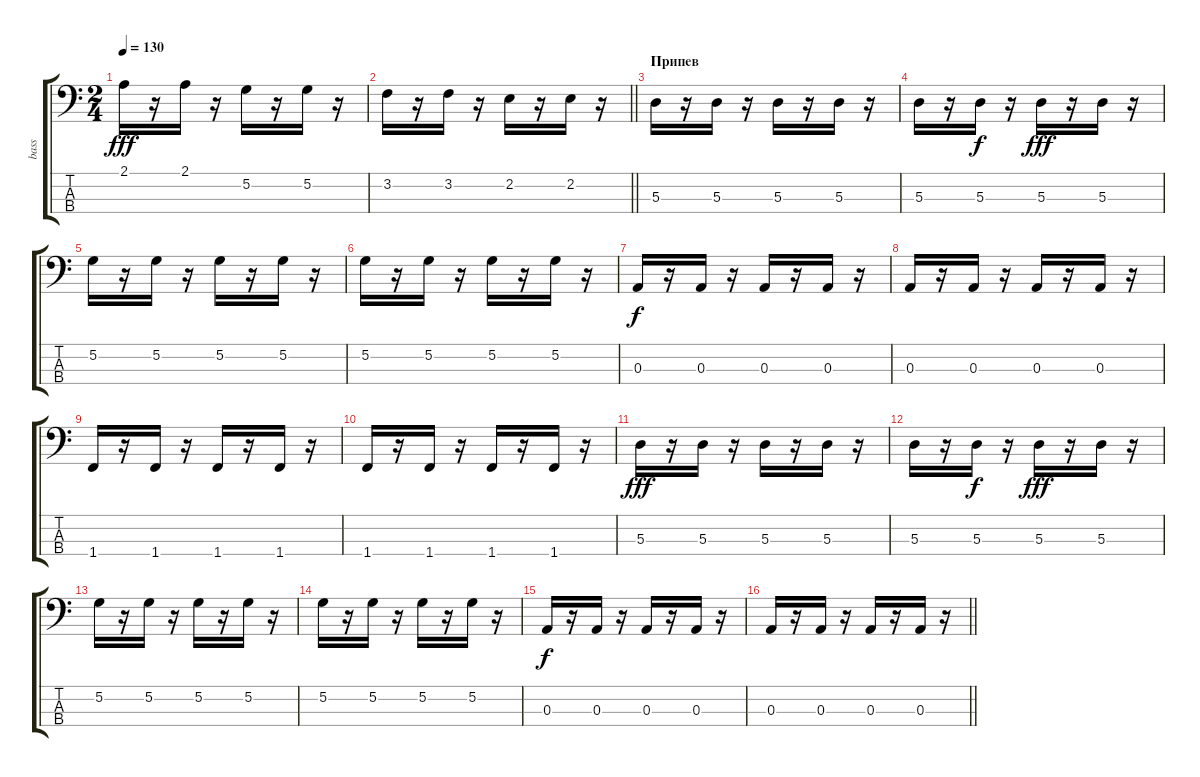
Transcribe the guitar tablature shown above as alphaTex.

\track ("bass" "bass") {solo instrument electricbassfinger}
\staff {score tabs}
\tuning (G2 D2 A1 E1) {hide}
\ts (2 4)
\tempo 130
\clef f4
\ks c
2.1.16{dy fff} r.16 2.1.16 r.16 5.2.16 r.16 5.2.16 r.16 |
\barLineRight lightlight
3.2.16 r.16 3.2.16 r.16 2.2.16 r.16 2.2.16 r.16 |
\section ("" "Припев")
5.3.16 r.16 5.3.16 r.16 5.3.16 r.16 5.3.16 r.16 |
5.3.16 r.16 5.3.16{dy f} r.16 5.3.16{dy fff} r.16 5.3.16 r.16 |
5.2.16 r.16 5.2.16 r.16 5.2.16 r.16 5.2.16 r.16 |
5.2.16 r.16 5.2.16 r.16 5.2.16 r.16 5.2.16 r.16 |
0.3.16{dy f} r.16 0.3.16 r.16 0.3.16 r.16 0.3.16 r.16 |
0.3.16 r.16 0.3.16 r.16 0.3.16 r.16 0.3.16 r.16 |
1.4.16 r.16 1.4.16 r.16 1.4.16 r.16 1.4.16 r.16 |
1.4.16 r.16 1.4.16 r.16 1.4.16 r.16 1.4.16 r.16 |
5.3.16{dy fff} r.16 5.3.16 r.16 5.3.16 r.16 5.3.16 r.16 |
5.3.16 r.16 5.3.16{dy f} r.16 5.3.16{dy fff} r.16 5.3.16 r.16 |
5.2.16 r.16 5.2.16 r.16 5.2.16 r.16 5.2.16 r.16 |
5.2.16 r.16 5.2.16 r.16 5.2.16 r.16 5.2.16 r.16 |
0.3.16{dy f} r.16 0.3.16 r.16 0.3.16 r.16 0.3.16 r.16 |
\barLineRight lightlight
0.3.16 r.16 0.3.16 r.16 0.3.16 r.16 0.3.16 r.16
